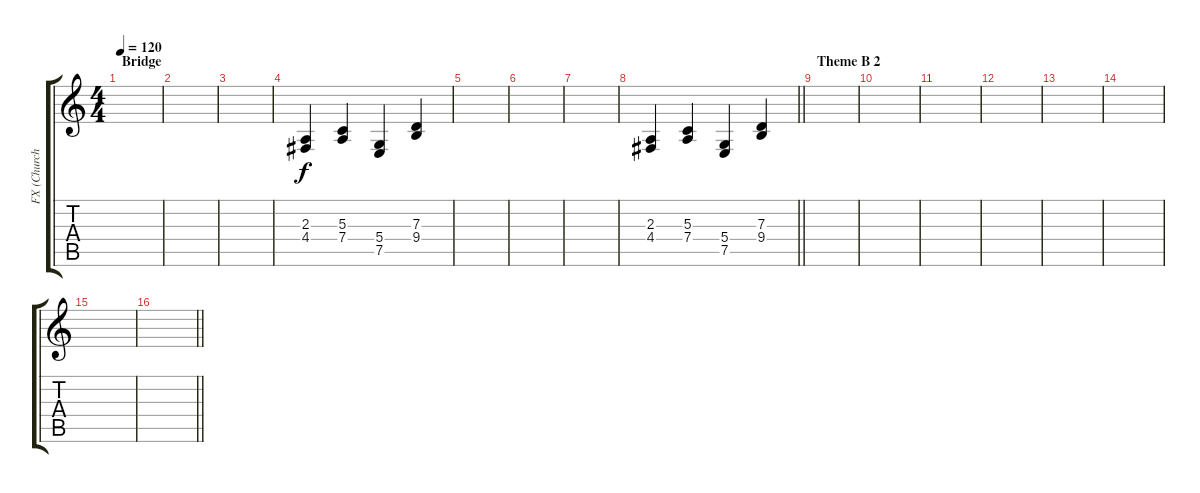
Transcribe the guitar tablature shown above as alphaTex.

\track ("FX (Church)" "FX (Church") {instrument churchorgan}
\staff {score tabs}
\tuning (E4 B3 G3 D3 A2 E2) {hide}
\ts (4 4)
\section ("" "Bridge")
\tempo 120
\clef g2
\ks c
|
|
|
(2.3 4.4).4 (5.3 7.4).4 (5.4 7.5).4 (7.3 9.4).4 |
|
|
|
\barLineRight lightlight
(2.3 4.4).4 (5.3 7.4).4 (5.4 7.5).4 (7.3 9.4).4 |
\section ("" "Theme B 2")
|
|
|
|
|
|
|
\barLineRight lightlight
